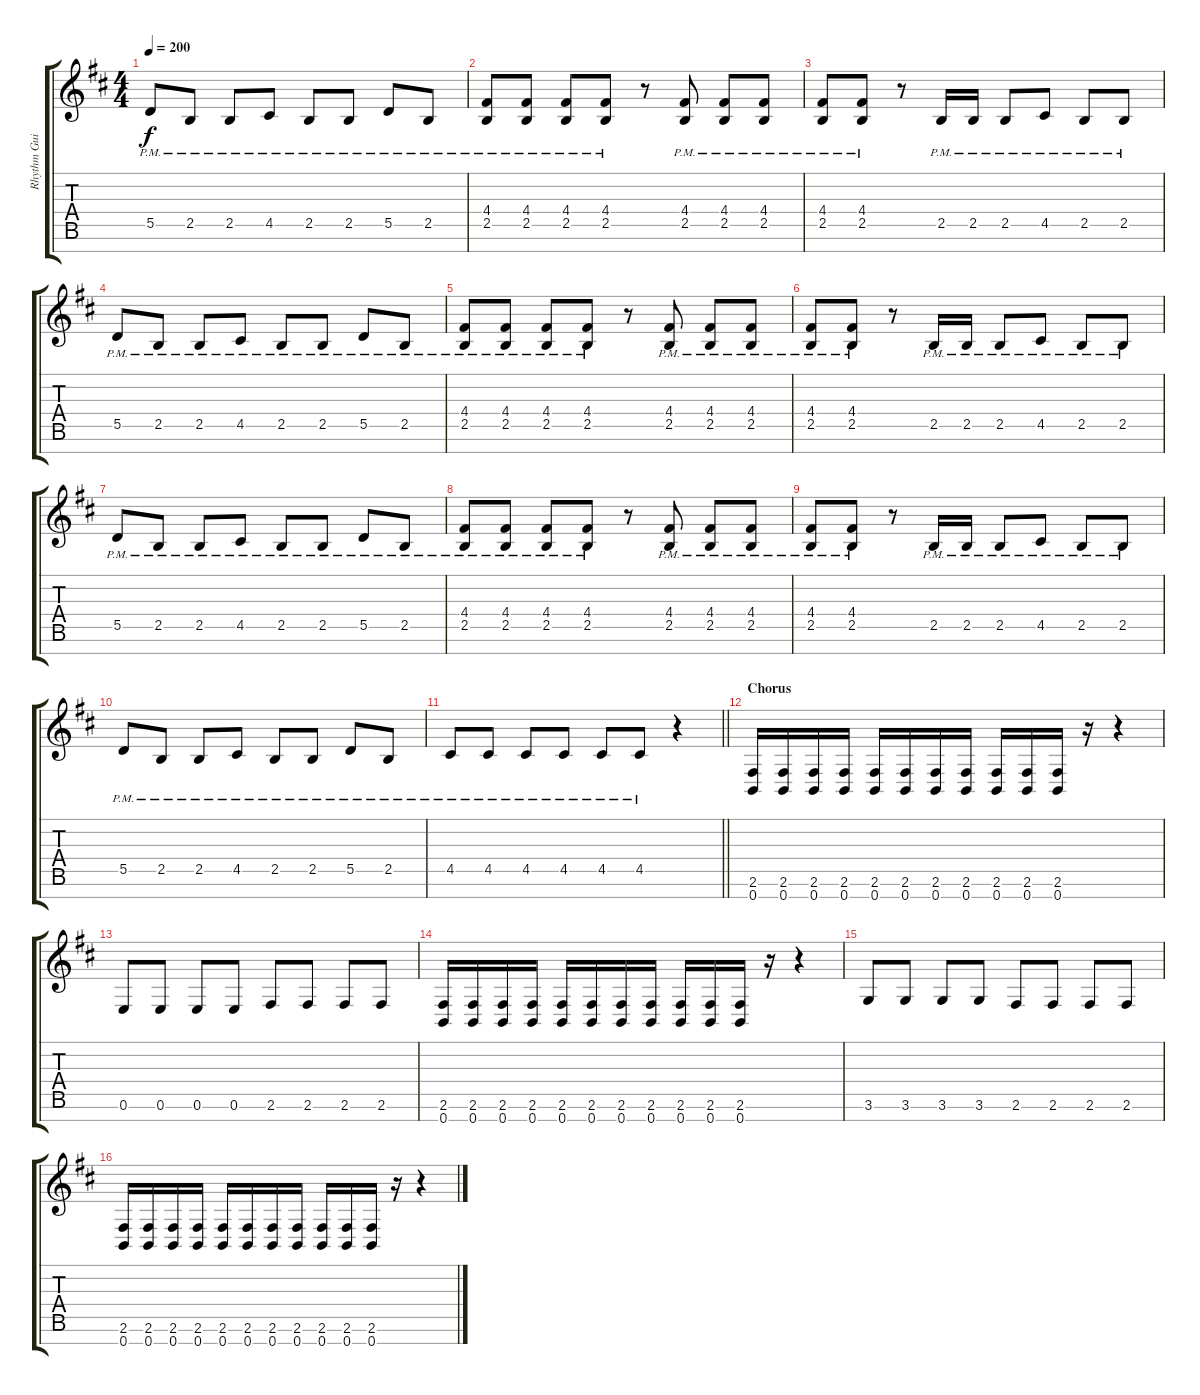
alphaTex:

\track ("Rhythm Guitar 1" "Rhythm Gui") {instrument distortionguitar}
\staff {score tabs}
\tuning (E4 B3 G3 D3 A2 E2 B1) {hide}
\ts (4 4)
\tempo 200
\clef g2
\ks bminor
5.5{pm}.8{dy f} 2.5{pm}.8 2.5{pm}.8 4.5{pm}.8 2.5{pm}.8 2.5{pm}.8 5.5{pm}.8 2.5{pm}.8 |
(4.4{pm} 2.5{pm}).8 (4.4{pm} 2.5{pm}).8 (4.4{pm} 2.5{pm}).8 (4.4{pm} 2.5{pm}).8 r.8 (4.4{pm} 2.5{pm}).8 (4.4{pm} 2.5{pm}).8 (4.4{pm} 2.5{pm}).8 |
(4.4{pm} 2.5{pm}).8 (4.4{pm} 2.5{pm}).8 r.8 2.5{pm}.16 2.5{pm}.16 2.5{pm}.8 4.5{pm}.8 2.5{pm}.8 2.5{pm}.8 |
5.5{pm}.8 2.5{pm}.8 2.5{pm}.8 4.5{pm}.8 2.5{pm}.8 2.5{pm}.8 5.5{pm}.8 2.5{pm}.8 |
(4.4{pm} 2.5{pm}).8 (4.4{pm} 2.5{pm}).8 (4.4{pm} 2.5{pm}).8 (4.4{pm} 2.5{pm}).8 r.8 (4.4{pm} 2.5{pm}).8 (4.4{pm} 2.5{pm}).8 (4.4{pm} 2.5{pm}).8 |
(4.4{pm} 2.5{pm}).8 (4.4{pm} 2.5{pm}).8 r.8 2.5{pm}.16 2.5{pm}.16 2.5{pm}.8 4.5{pm}.8 2.5{pm}.8 2.5{pm}.8 |
5.5{pm}.8 2.5{pm}.8 2.5{pm}.8 4.5{pm}.8 2.5{pm}.8 2.5{pm}.8 5.5{pm}.8 2.5{pm}.8 |
(4.4{pm} 2.5{pm}).8 (4.4{pm} 2.5{pm}).8 (4.4{pm} 2.5{pm}).8 (4.4{pm} 2.5{pm}).8 r.8 (4.4{pm} 2.5{pm}).8 (4.4{pm} 2.5{pm}).8 (4.4{pm} 2.5{pm}).8 |
(4.4{pm} 2.5{pm}).8 (4.4{pm} 2.5{pm}).8 r.8 2.5{pm}.16 2.5{pm}.16 2.5{pm}.8 4.5{pm}.8 2.5{pm}.8 2.5{pm}.8 |
5.5{pm}.8 2.5{pm}.8 2.5{pm}.8 4.5{pm}.8 2.5{pm}.8 2.5{pm}.8 5.5{pm}.8 2.5{pm}.8 |
\barLineRight lightlight
4.5{pm}.8 4.5{pm}.8 4.5{pm}.8 4.5{pm}.8 4.5{pm}.8 4.5{pm}.8 r.4 |
\section ("" "Chorus")
(2.6 0.7).16 (2.6 0.7).16 (2.6 0.7).16 (2.6 0.7).16 (2.6 0.7).16 (2.6 0.7).16 (2.6 0.7).16 (2.6 0.7).16 (2.6 0.7).16 (2.6 0.7).16 (2.6 0.7).16 r.16 r.4 |
0.6.8 0.6.8 0.6.8 0.6.8 2.6.8 2.6.8 2.6.8 2.6.8 |
(2.6 0.7).16 (2.6 0.7).16 (2.6 0.7).16 (2.6 0.7).16 (2.6 0.7).16 (2.6 0.7).16 (2.6 0.7).16 (2.6 0.7).16 (2.6 0.7).16 (2.6 0.7).16 (2.6 0.7).16 r.16 r.4 |
3.6.8 3.6.8 3.6.8 3.6.8 2.6.8 2.6.8 2.6.8 2.6.8 |
(2.6 0.7).16 (2.6 0.7).16 (2.6 0.7).16 (2.6 0.7).16 (2.6 0.7).16 (2.6 0.7).16 (2.6 0.7).16 (2.6 0.7).16 (2.6 0.7).16 (2.6 0.7).16 (2.6 0.7).16 r.16 r.4
